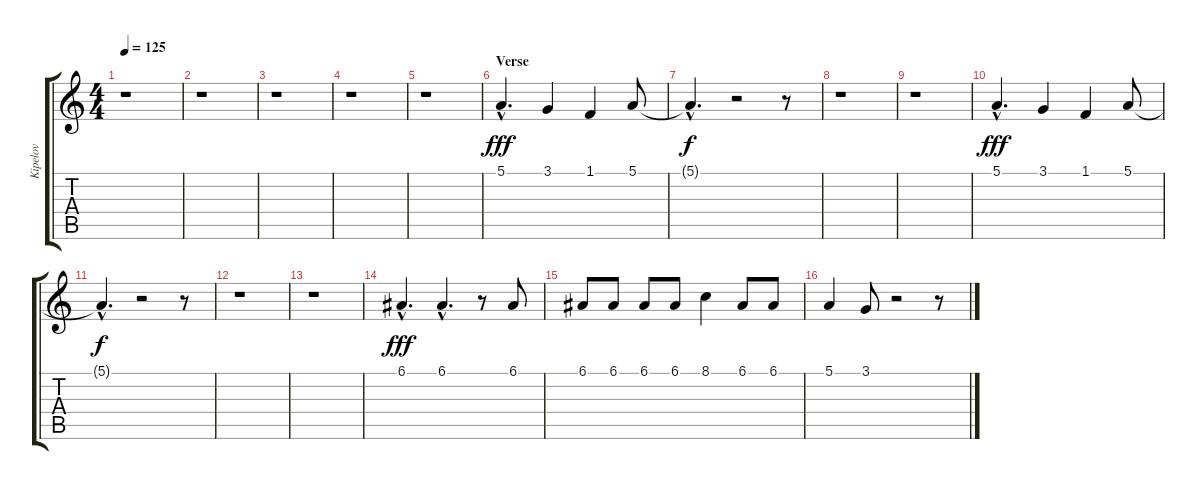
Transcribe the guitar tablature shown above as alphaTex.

\track ("Kipelov" "Kipelov") {instrument tenorsax}
\staff {score tabs}
\tuning (E4 B3 G3 D3 A2 E2) {hide}
\ts (4 4)
\tempo 125
\clef g2
\ks c
r.1{dy fff} |
r.1 |
r.1 |
r.1 |
r.1 |
\section ("" "Verse")
5.1{hac}.4{d} 3.1.4 1.1.4 5.1.8 |
5.1{hac t}.4{d dy f} r.2 r.8 |
r.1 |
r.1 |
5.1{hac}.4{d dy fff} 3.1.4 1.1.4 5.1.8 |
5.1{hac t}.4{d dy f} r.2 r.8 |
r.1 |
r.1 |
6.1{hac}.4{d dy fff} 6.1{hac}.4{d} r.8 6.1.8 |
6.1.8 6.1.8 6.1.8 6.1.8 8.1.4 6.1.8 6.1.8 |
5.1.4 3.1.8 r.2 r.8
